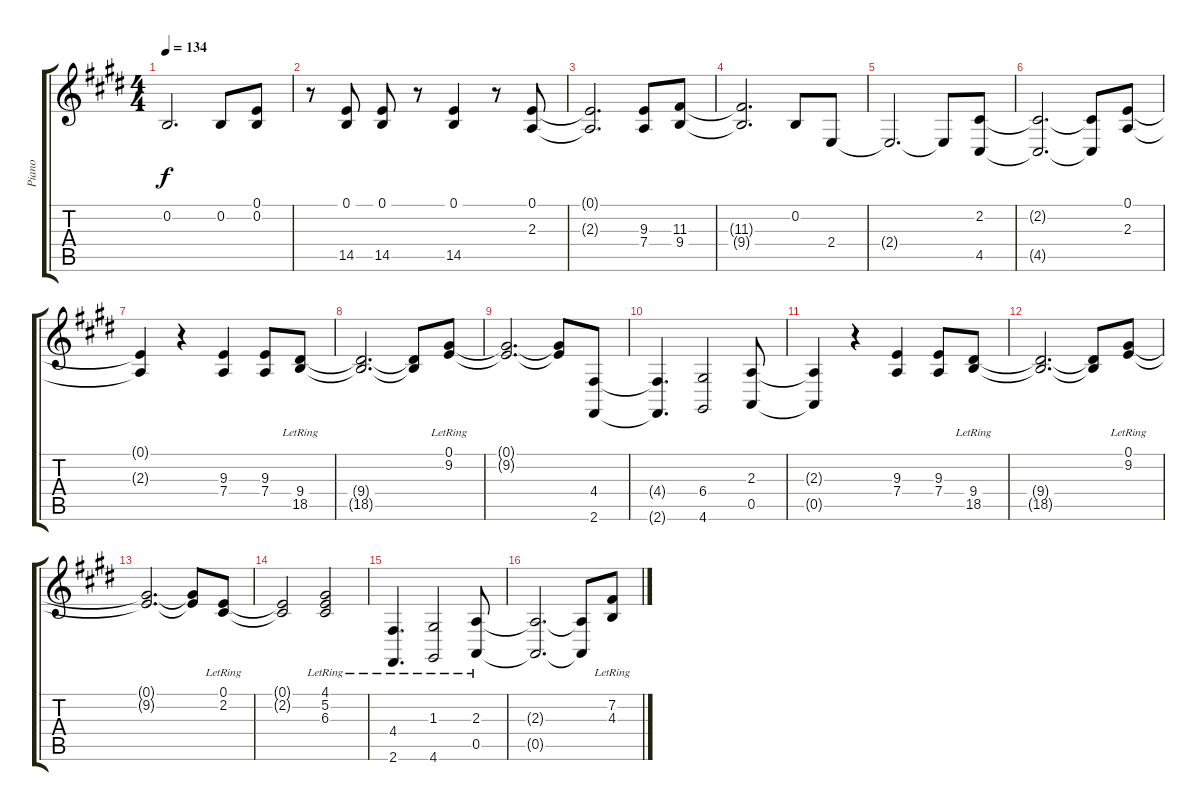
\track ("Piano" "Piano") {instrument brightacousticpiano}
\staff {score tabs}
\tuning (E4 B3 G3 D3 A2 E2) {hide}
\ts (4 4)
\tempo 134
\clef g2
\ks e
0.2{t}.2{d dy f} 0.2.8 (0.1 0.2).8 |
r.8 (0.1 14.5).8 (0.1 14.5).8 r.8 (0.1 14.5).4 r.8 (0.1 2.3).8 |
(0.1{t} 2.3{t}).2{d} (9.3 7.4).8 (11.3 9.4).8 |
(11.3{t} 9.4{t}).2{d} 0.2.8 2.4.8 |
2.4{t}.2{d} 2.4{t}.8 (2.2 4.5).8 |
(2.2{t} 4.5{t}).2{d} (2.2{t} 4.5{t}).8 (0.1 2.3).8 |
(0.1{t} 2.3{t}).4 r.4 (9.3 7.4).4 (9.3 7.4).8 (9.4{lr} 18.5{lr}).8 |
(9.4{t} 18.5{t}).2{d} (9.4{t} 18.5{t}).8 (0.1{lr} 9.2{lr}).8 |
(0.1{t} 9.2{t}).2{d} (0.1{t} 9.2{t}).8 (4.4 2.6).8 |
(4.4{t} 2.6{t}).4{d} (6.4 4.6).2 (2.3 0.5).8 |
(2.3{t} 0.5{t}).4 r.4 (9.3 7.4).4 (9.3 7.4).8 (9.4{lr} 18.5{lr}).8 |
(9.4{t} 18.5{t}).2{d} (9.4{t} 18.5{t}).8 (0.1{lr} 9.2{lr}).8 |
(0.1{t} 9.2{t}).2{d} (0.1{t} 9.2{t}).8 (0.1{lr} 2.2{lr}).8 |
(0.1{t} 2.2{t}).2 (4.1{lr} 5.2{lr} 6.3).2 |
(4.4{lr} 2.6).4{d} (1.3{lr} 4.6).2 (2.3{lr} 0.5).8 |
(2.3{t} 0.5{t}).2{d} (2.3{t} 0.5{t}).8 (7.2{lr} 4.3).8
